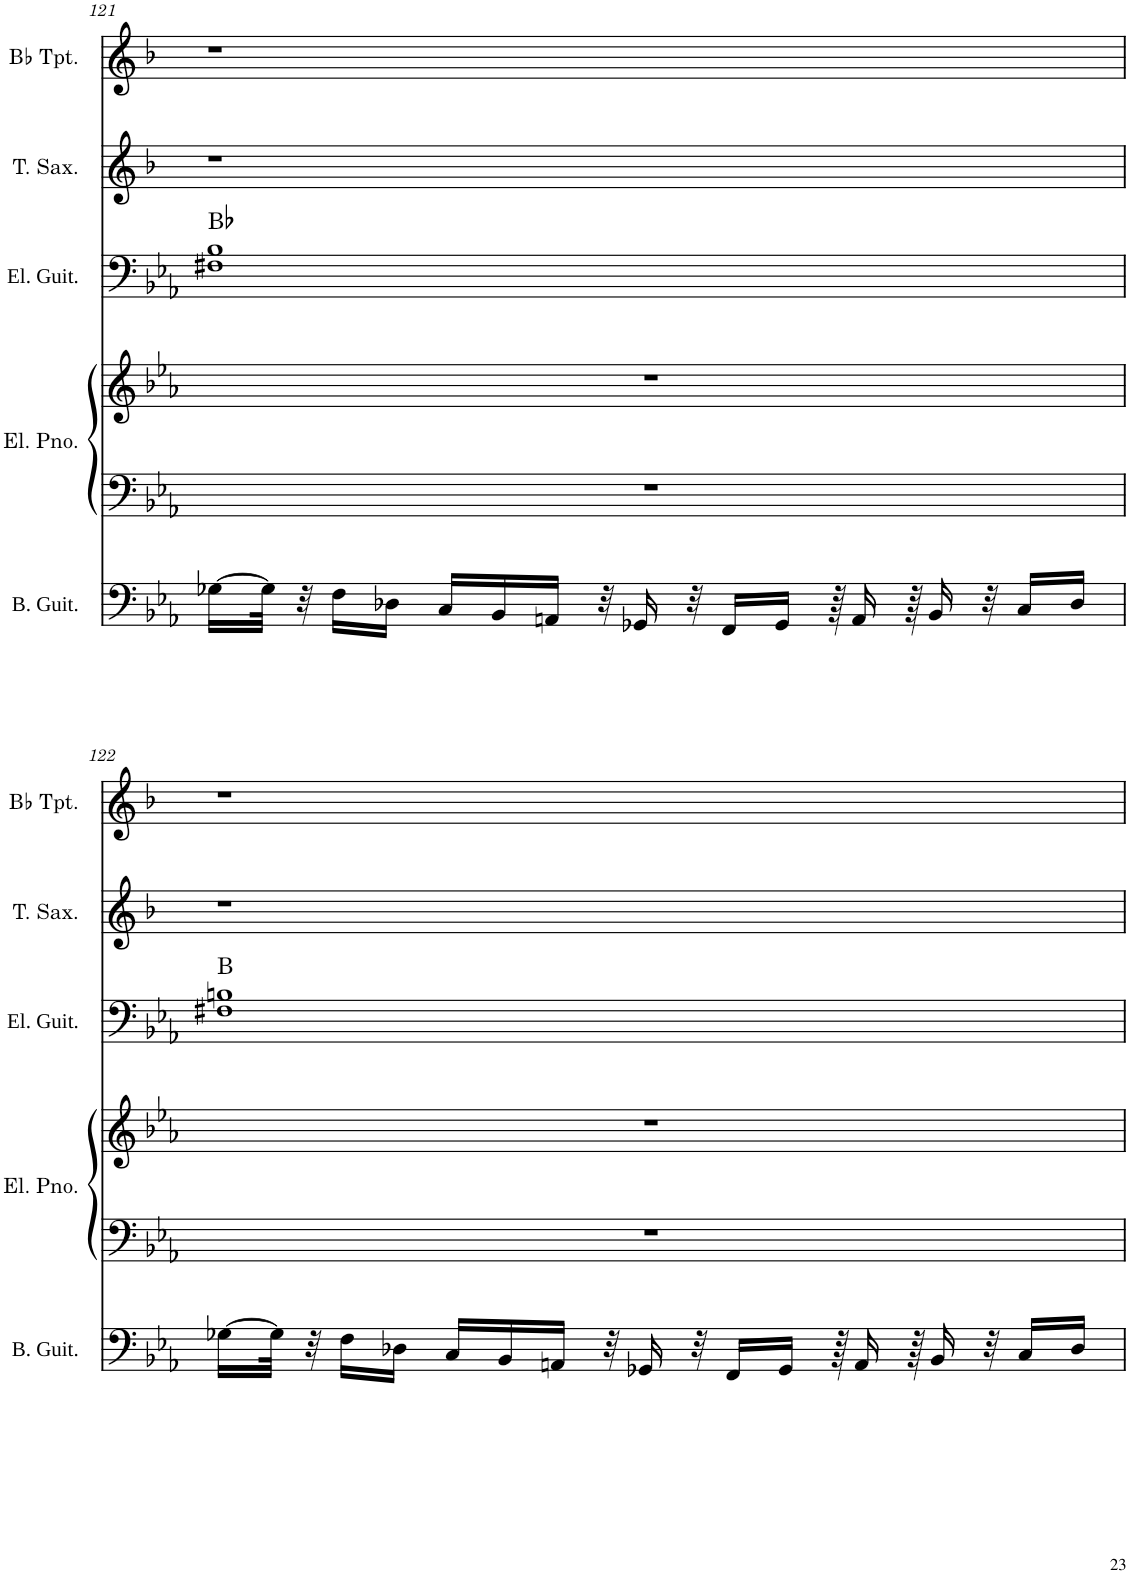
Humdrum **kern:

**kern	**kern	**kern	**kern	**harte	**kern	**kern
*part5	*part4	*part4	*part3	*part3	*part2	*part1
*staff6	*staff5	*staff4	*staff3	*	*staff2	*staff1
*I"Bass Guitar	*I"Electric Piano	*	*I"Electric Guitar	*	*I"Tenor Saxophone	*I"Bb Trumpet
*I'B. Guit.	*I'El. Pno.	*	*I'El. Guit.	*	*I'T. Sax.	*I'Bb Tpt.
!!LO:PB:g=z
*clefF4	*clefF4	*clefG2	*clefF4	*	*clefG2	*clefG2
*	*	*	*	*	*Trd8c14	*Trd1c2
*k[b-e-a-]	*k[b-e-a-]	*k[b-e-a-]	*k[b-e-a-]	*	*k[b-]	*k[b-]
*M4/4	*M4/4	*M4/4	*M4/4	*	*M4/4	*M4/4
=121	=121	=121	=121	=121	=121	=121
[16G-X\LL	1r	1r	1F#X 1B-	Bb:maj	1r	1r
32G-\JJk]	.	.	.	.	.	.
32r	.	.	.	.	.	.
16F\LL	.	.	.	.	.	.
16D-X\JJ	.	.	.	.	.	.
16C/LL	.	.	.	.	.	.
16BB-/	.	.	.	.	.	.
16AAn/JJ	.	.	.	.	.	.
32r	.	.	.	.	.	.
16GG-X/	.	.	.	.	.	.
32r	.	.	.	.	.	.
16FF/LL	.	.	.	.	.	.
16GG-/JJ	.	.	.	.	.	.
64r	.	.	.	.	.	.
16AA/	.	.	.	.	.	.
64r	.	.	.	.	.	.
16BB-/	.	.	.	.	.	.
32r	.	.	.	.	.	.
16C/LL	.	.	.	.	.	.
16D-/JJ	.	.	.	.	.	.
!!LO:LB:g=z
=122	=122	=122	=122	=122	=122	=122
[16G-X\LL	1r	1r	1F#X 1Bn	B:maj	1r	1r
32G-\JJk]	.	.	.	.	.	.
32r	.	.	.	.	.	.
16F\LL	.	.	.	.	.	.
16D-X\JJ	.	.	.	.	.	.
16C/LL	.	.	.	.	.	.
16BB-/	.	.	.	.	.	.
16AAn/JJ	.	.	.	.	.	.
32r	.	.	.	.	.	.
16GG-X/	.	.	.	.	.	.
32r	.	.	.	.	.	.
16FF/LL	.	.	.	.	.	.
16GG-/JJ	.	.	.	.	.	.
64r	.	.	.	.	.	.
16AA/	.	.	.	.	.	.
64r	.	.	.	.	.	.
16BB-/	.	.	.	.	.	.
32r	.	.	.	.	.	.
16C/LL	.	.	.	.	.	.
16D-/JJ	.	.	.	.	.	.
=	=	=	=	=	=	=
*-	*-	*-	*-	*-	*-	*-
